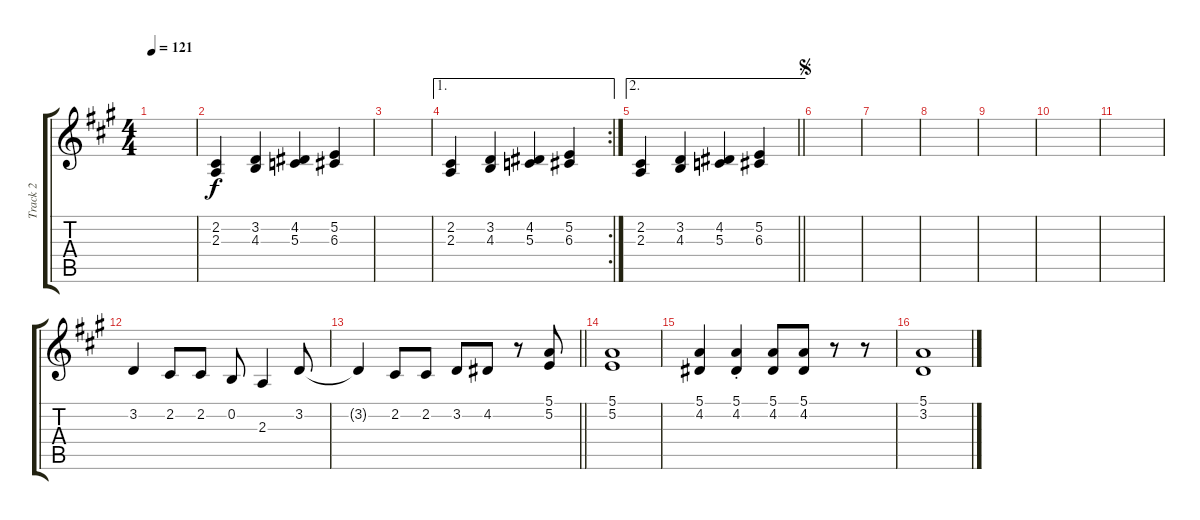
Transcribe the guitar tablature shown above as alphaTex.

\track ("Track 2" "Track 2") {instrument choiraahs}
\staff {score tabs}
\tuning (E4 B3 G3 D3 A2 E2) {hide}
\ts (4 4)
\tempo 121
\clef g2
\ks a
|
(2.2 2.3).4 (3.2 4.3).4 (4.2 5.3).4 (5.2 6.3).4 |
|
\ae 1
\rc 2
(2.2 2.3).4 (3.2 4.3).4 (4.2 5.3).4 (5.2 6.3).4 |
\ae 2
\barLineRight lightlight
(2.2 2.3).4 (3.2 4.3).4 (4.2 5.3).4 (5.2 6.3).4 |
\jump segno
|
|
|
|
|
|
3.2.4 2.2.8 2.2.8 0.2.8 2.3.4 3.2.8 |
\barLineRight lightlight
3.2{t}.4 2.2.8 2.2.8 3.2.8 4.2.8 r.8 (5.1 5.2).8 |
(5.1 5.2).1 |
(5.1 4.2).4 (5.1 4.2{st}).4 (5.1 4.2).8 (5.1 4.2).8 r.8 r.8 |
(5.1 3.2).1
